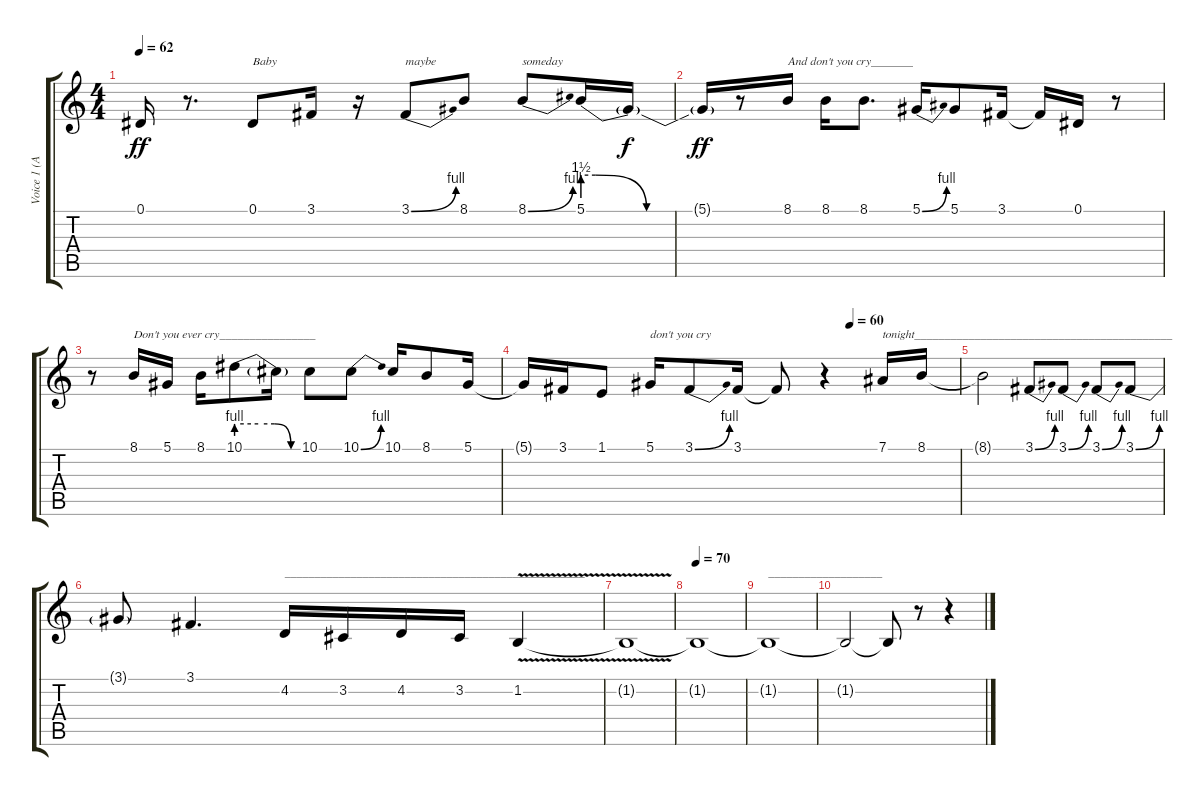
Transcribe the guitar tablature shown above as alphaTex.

\track ("Voice 1 (Axl)" "Voice 1 (A") {mute instrument lead2sawtooth}
\staff {score tabs}
\tuning (Eb4 Bb3 Gb3 Db3 Ab2 Eb2) {hide}
\ts (4 4)
\tempo 62
\clef g2
\ks c
0.1{t}.16{dy ff} r.8{d} 0.1.8{txt "Baby"} 3.1.16 r.16 3.1{be (bend 0 0 60 4)}.8{txt "maybe"} 8.1.8 8.1{be (bend 0 0 60 4)}.8{txt "someday"} 5.1{be (custom 0 6 5 6 25 0 40 0 60 0)}.16 5.1{t}.16{dy f} |
5.1{t}.16{dy ff} r.8 8.1.16{txt "And don't you cry_______"} 8.1.16 8.1.8{d} 5.1{be (bend 0 0 60 4)}.16 5.1.8 3.1.16 3.1{t}.16 0.1.16 r.8 |
r.8 8.1.16{txt "Don't you ever cry________________"} 5.1.16 8.1.16 10.1{be (custom 0 4 20 4 35 4 50 0 60 0)}.8 10.1{t}.16 10.1.8 10.1{be (bend 0 0 60 4)}.8 10.1.16 8.1.8 5.1.16 |
\tempo (60 0.75)
5.1{t}.16 3.1.16 1.1.8 5.1.16{txt "don't you cry"} 3.1{be (bend 0 0 60 4)}.8 3.1.16 3.1{t}.8 r.4 7.1.16{txt "tonight___________________________________________"} 8.1.16 |
8.1{t}.2 3.1{be (bend 0 0 60 4)}.8 3.1{be (bend 0 0 60 4)}.8 3.1{be (bend 0 0 60 4)}.8 3.1{be (bend 0 0 60 4)}.8 |
3.1{t}.8 3.1.4{d} 4.2.16{txt "__________________________________________________"} 3.2.16 4.2.16 3.2.16 1.2{v}.4 |
1.2{t}.1 |
\tempo 70
1.2{t}.1 |
1.2{t}.1{txt "___________________"} |
1.2{t}.2 1.2{t}.8 r.8 r.4
